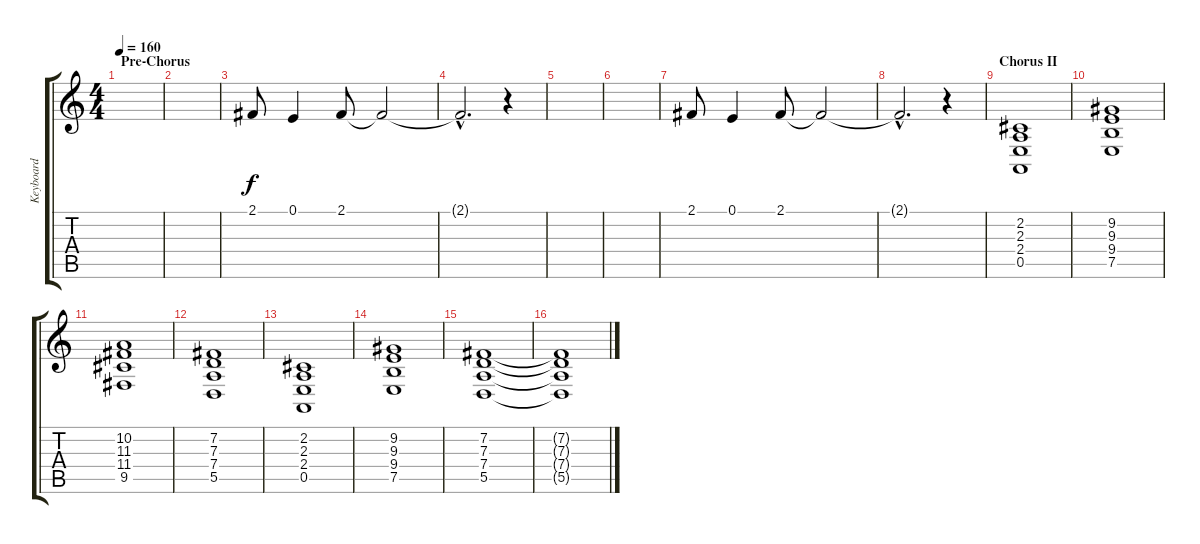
\track ("Keyboard" "Keyboard") {instrument reedorgan}
\staff {score tabs}
\tuning (E4 B3 G3 D3 A2 E2) {hide}
\ts (4 4)
\section ("" "Pre-Chorus")
\tempo 160
\clef g2
\ks c
|
|
2.1.8{instrument reedorgan} 0.1.4 2.1.8 2.1{t}.2 |
2.1{hac t}.2{d} r.4 |
|
|
2.1.8 0.1.4 2.1.8 2.1{t}.2 |
2.1{hac t}.2{d} r.4 |
\section ("" "Chorus II")
(2.2 2.3 2.4 0.5).1{volume 10 instrument stringensemble1} |
(9.2 9.3 9.4 7.5).1 |
(10.2 11.3 11.4 9.5).1 |
(7.2 7.3 7.4 5.5).1 |
(2.2 2.3 2.4 0.5).1 |
(9.2 9.3 9.4 7.5).1 |
(7.2 7.3 7.4 5.5).1 |
(7.2{t} 7.3{t} 7.4{t} 5.5{t}).1
